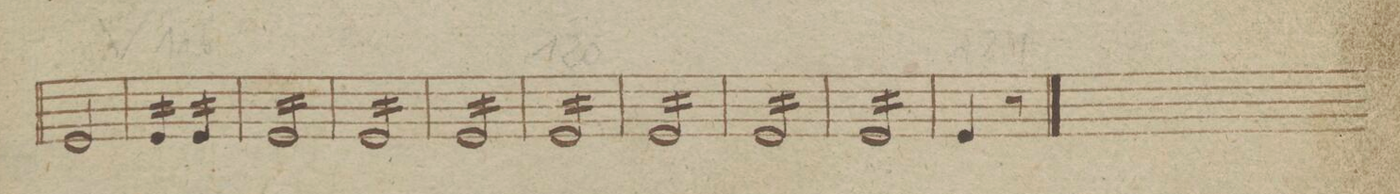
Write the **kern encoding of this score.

**kern	**dynam
*I"Viola	*
*clefC3	*
*k[b-e-]	*
*M2/4	*
2F/	.
=110	=110
16F/LL	.
16F/	.
16F/	.
16F/JJ	.
16F/LL	.
16F/	.
16F/	.
16F/JJ	.
=111	=111
16F/LL	.
16F/	.
16F/	.
16F/	.
16F/	.
16F/	.
16F/	.
16F/JJ	.
=112	=112
16F/LL	.
16F/	.
16F/	.
16F/	.
16F/	.
16F/	.
16F/	.
16F/JJ	.
=113	=113
16F/LL	.
16F/	.
16F/	.
16F/	.
16F/	.
16F/	.
16F/	.
16F/JJ	.
=114	=114
16F/LL	.
16F/	.
16F/	.
16F/	.
16F/	.
16F/	.
16F/	.
16F/JJ	.
=115	=115
16F/LL	.
16F/	.
16F/	.
16F/	.
16F/	.
16F/	.
16F/	.
16F/JJ	.
=116	=116
16F/LL	.
16F/	.
16F/	.
16F/	.
16F/	.
16F/	.
16F/	.
16F/JJ	.
=117	=117
16F/LL	.
16F/	.
16F/	.
16F/	.
16F/	.
16F/	.
16F/	.
16F/JJ	.
*Xtremolo	*
=118	=118
4F/	.
8r	.
8ryy	.
==	==
*-	*-
